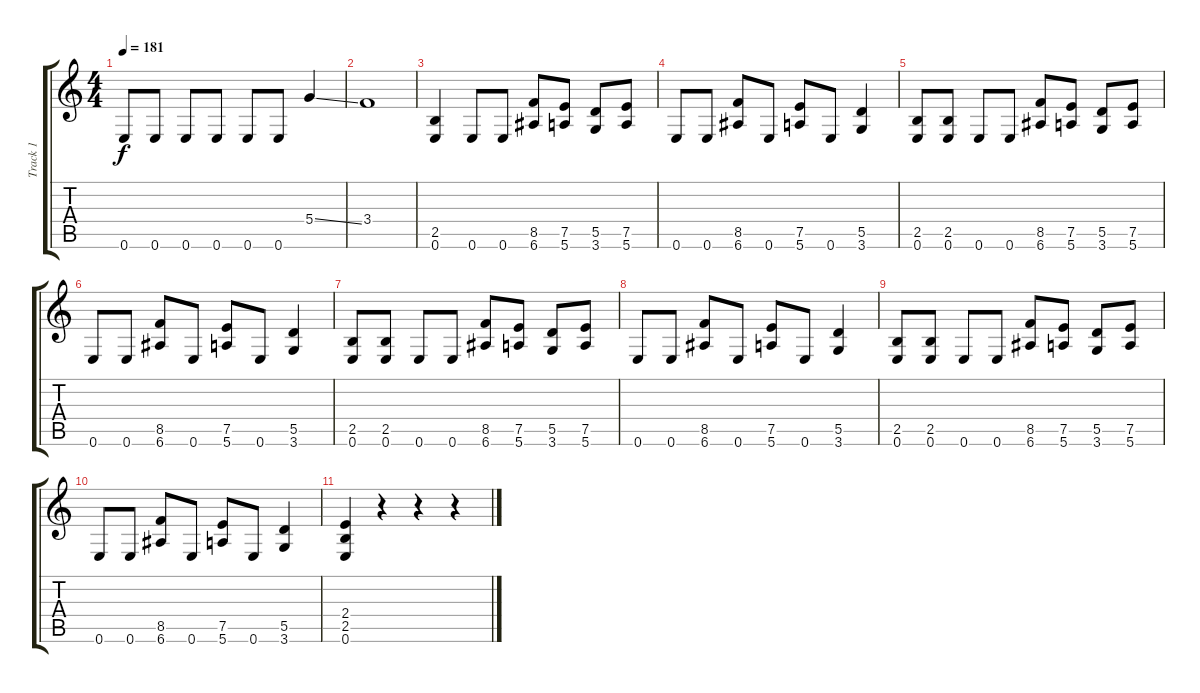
\track ("Track 1" "Track 1") {instrument overdrivenguitar}
\staff {score tabs}
\tuning (E4 B3 G3 D3 A2 E2) {hide}
\ts (4 4)
\tempo 181
\clef g2
\ks c
0.6.8{dy f} 0.6.8 0.6.8 0.6.8 0.6.8 0.6.8 5.4{ss}.4 |
3.4.1 |
(2.5 0.6).4 0.6.8 0.6.8 (8.5 6.6).8 (7.5 5.6).8 (5.5 3.6).8 (7.5 5.6).8 |
0.6.8 0.6.8 (8.5 6.6).8 0.6.8 (7.5 5.6).8 0.6.8 (5.5 3.6).4 |
(2.5 0.6).8 (2.5 0.6).8 0.6.8 0.6.8 (8.5 6.6).8 (7.5 5.6).8 (5.5 3.6).8 (7.5 5.6).8 |
0.6.8 0.6.8 (8.5 6.6).8 0.6.8 (7.5 5.6).8 0.6.8 (5.5 3.6).4 |
(2.5 0.6).8 (2.5 0.6).8 0.6.8 0.6.8 (8.5 6.6).8 (7.5 5.6).8 (5.5 3.6).8 (7.5 5.6).8 |
0.6.8 0.6.8 (8.5 6.6).8 0.6.8 (7.5 5.6).8 0.6.8 (5.5 3.6).4 |
(2.5 0.6).8 (2.5 0.6).8 0.6.8 0.6.8 (8.5 6.6).8 (7.5 5.6).8 (5.5 3.6).8 (7.5 5.6).8 |
0.6.8 0.6.8 (8.5 6.6).8 0.6.8 (7.5 5.6).8 0.6.8 (5.5 3.6).4 |
(2.4 2.5 0.6).4 r.4 r.4 r.4
